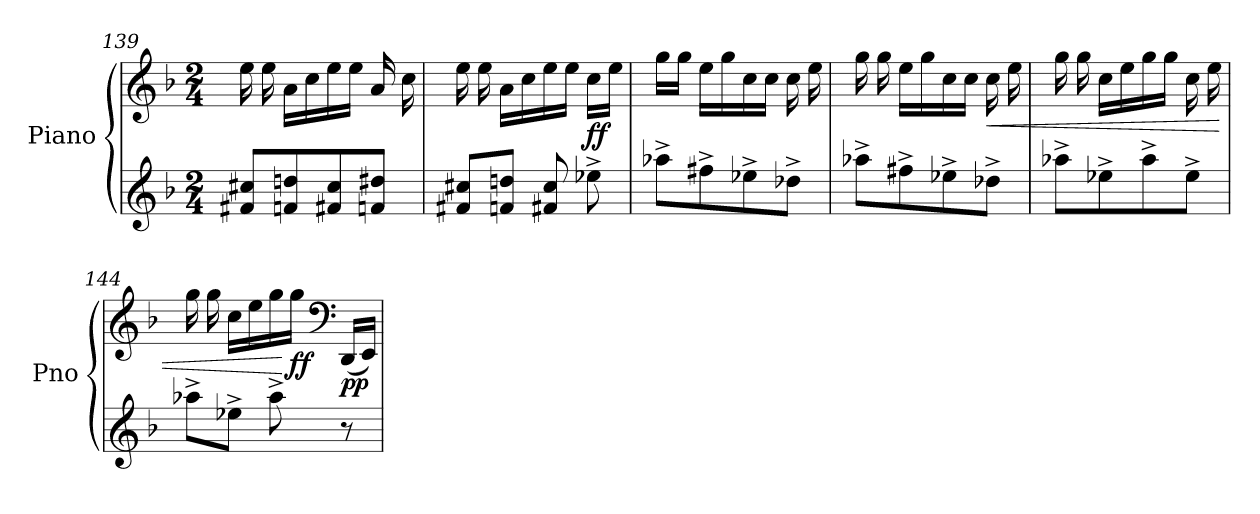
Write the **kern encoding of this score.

**kern	**kern	**dynam
*part1	*part1	*part1
*staff2	*staff1	*staff1/2
*I"Piano	*	*
*I'Pno	*	*
*clefG2	*clefG2	*
*k[b-]	*k[b-]	*
*M2/4	*M2/4	*
=139	=139	=139
8f#X/ 8cc#X/L	16ee\	.
.	16ee\	.
8fn/ 8ddn/	16a\LL	.
.	16cc\	.
8f#X/ 8cc#/	16ee\	.
.	16ee\JJ	.
8fn/ 8dd#X/J	16a/	.
.	16cc\	.
=140	=140	=140
8f#X/ 8cc#X/L	16ee\	.
.	16ee\	.
8fn/ 8ddn/J	16a\LL	.
.	16cc\	.
8f#X/ 8cc#/	16ee\	.
.	16ee\JJ	.
!	!	!LO:DY:b
8ee-X^\	16cc\LL	ff
.	16ee\JJ	.
!!LO:LB:g=z
=141	=141	=141
8aa-X^\L	16gg\LL	.
.	16gg\JJ	.
8ff#X^\	16ee\LL	.
.	16gg\	.
8ee-X^\	16cc\	.
.	16cc\JJ	.
8dd-X^\J	16cc\	.
.	16ee\	.
=142	=142	=142
8aa-X^\L	16gg\	.
.	16gg\	.
8ff#X^\	16ee\LL	.
.	16gg\	.
8ee-X^\	16cc\	.
.	16cc\JJ	.
!	!	!LO:HP:b
8dd-X^\J	16cc\	<
.	16ee\	.
=143	=143	=143
8aa-X^\L	16gg\	.
.	16gg\	.
8ee-X^\	16cc\LL	.
.	16ee\	.
8aa-^\	16gg\	.
.	16gg\JJ	.
8ee-^\J	16cc\	.
.	16ee\	.
=144	=144	=144
8aa-X^\L	16gg\	.
.	16gg\	.
8ee-X^\J	16cc\LL	.
.	16ee\	.
8aa-^\	16gg\	.
!	!	!LO:DY:n=1:b
.	16gg\JJ	[ ff
*	*clefF4	*
!	!	!LO:DY:n=2:b
8r	(16DD/LL	pp
.	16EE/JJ)	.
=	=	=
*-	*-	*-
